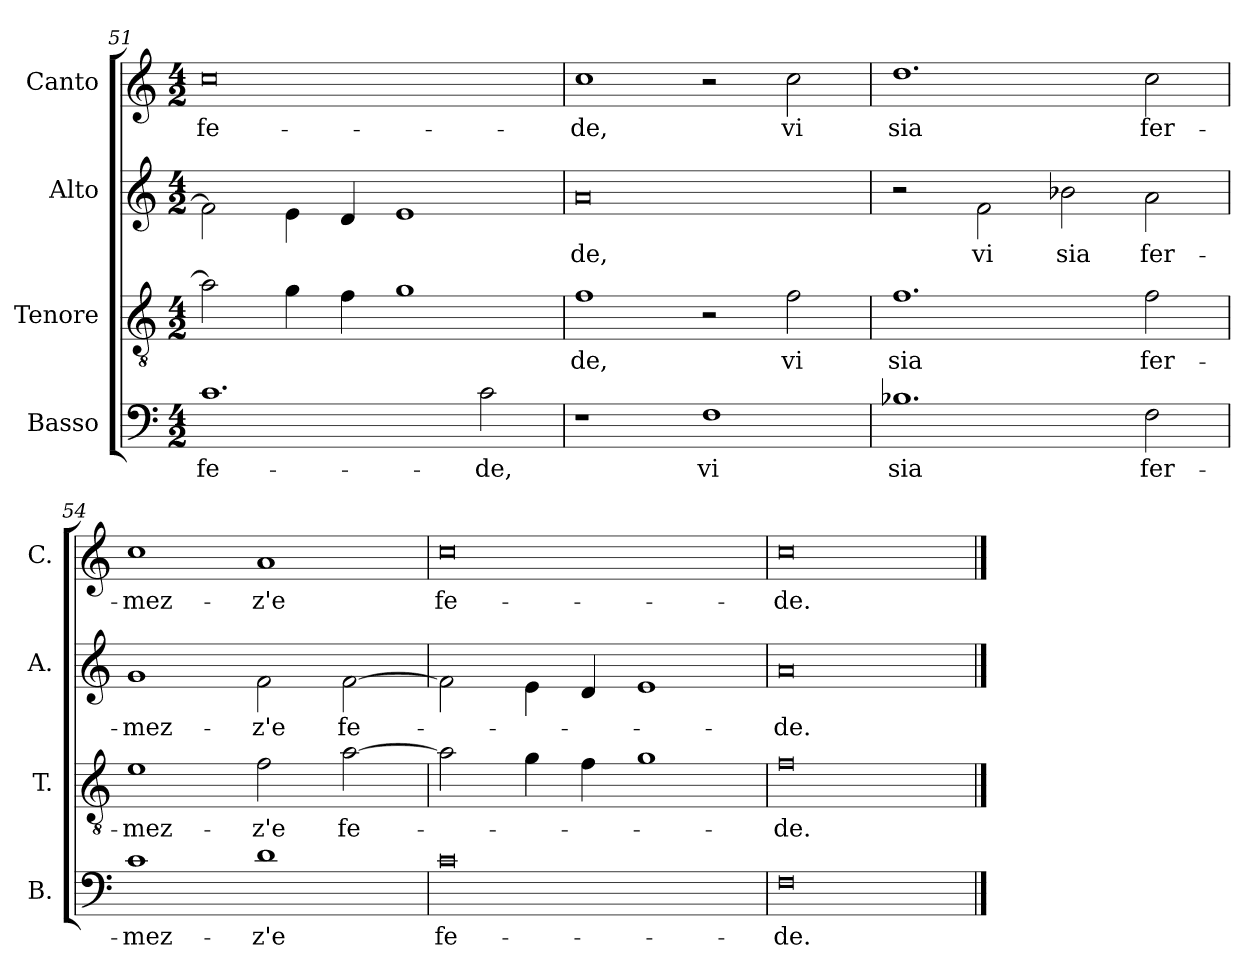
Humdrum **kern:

**kern	**text	**kern	**text	**kern	**text	**kern	**text
*part4	*part4	*part3	*part3	*part2	*part2	*part1	*part1
*staff4	*staff4	*staff3	*staff3	*staff2	*staff2	*staff1	*staff1
*I"Basso	*	*I"Tenore	*	*I"Alto	*	*I"Canto	*
*I'B.	*	*I'T.	*	*I'A.	*	*I'C.	*
*clefF4	*	*clefGv2	*	*clefG2	*	*clefG2	*
*k[]	*	*k[]	*	*k[]	*	*k[]	*
*M4/2	*	*M4/2	*	*M4/2	*	*M4/2	*
=51	=51	=51	=51	=51	=51	=51	=51
1.c	fe-	2a\]	.	2f\]	.	0cc	fe-
.	.	4g\	.	4e\	.	.	.
.	.	4f\	.	4d/	.	.	.
.	.	1g	.	1e	.	.	.
2c\	-de,	.	.	.	.	.	.
=52	=52	=52	=52	=52	=52	=52	=52
1r	.	1f	-de,	0a	-de,	1cc	-de,
1F	vi	2r	.	.	.	2r	.
.	.	2f\	vi	.	.	2cc\	vi
=53	=53	=53	=53	=53	=53	=53	=53
1.B-X	sia	1.f	sia	2r	.	1.dd	sia
.	.	.	.	2f\	vi	.	.
.	.	.	.	2b-X\	sia	.	.
2F\	fer-	2f\	fer-	2a\	fer-	2cc\	fer-
=54	=54	=54	=54	=54	=54	=54	=54
1c	-mez-	1e	-mez-	1g	-mez-	1cc	-mez-
1d	-z'e	2f\	-z'e	2f\	-z'e	1a	-z'e
.	.	[2a\	fe-	[2f\	fe-	.	.
=55	=55	=55	=55	=55	=55	=55	=55
0c	fe-	2a\]	.	2f\]	.	0cc	fe-
.	.	4g\	.	4e\	.	.	.
.	.	4f\	.	4d/	.	.	.
.	.	1g	.	1e	.	.	.
=56	=56	=56	=56	=56	=56	=56	=56
0F	-de.	0f	-de.	0a	-de.	0cc	-de.
==	==	==	==	==	==	==	==
*-	*-	*-	*-	*-	*-	*-	*-
